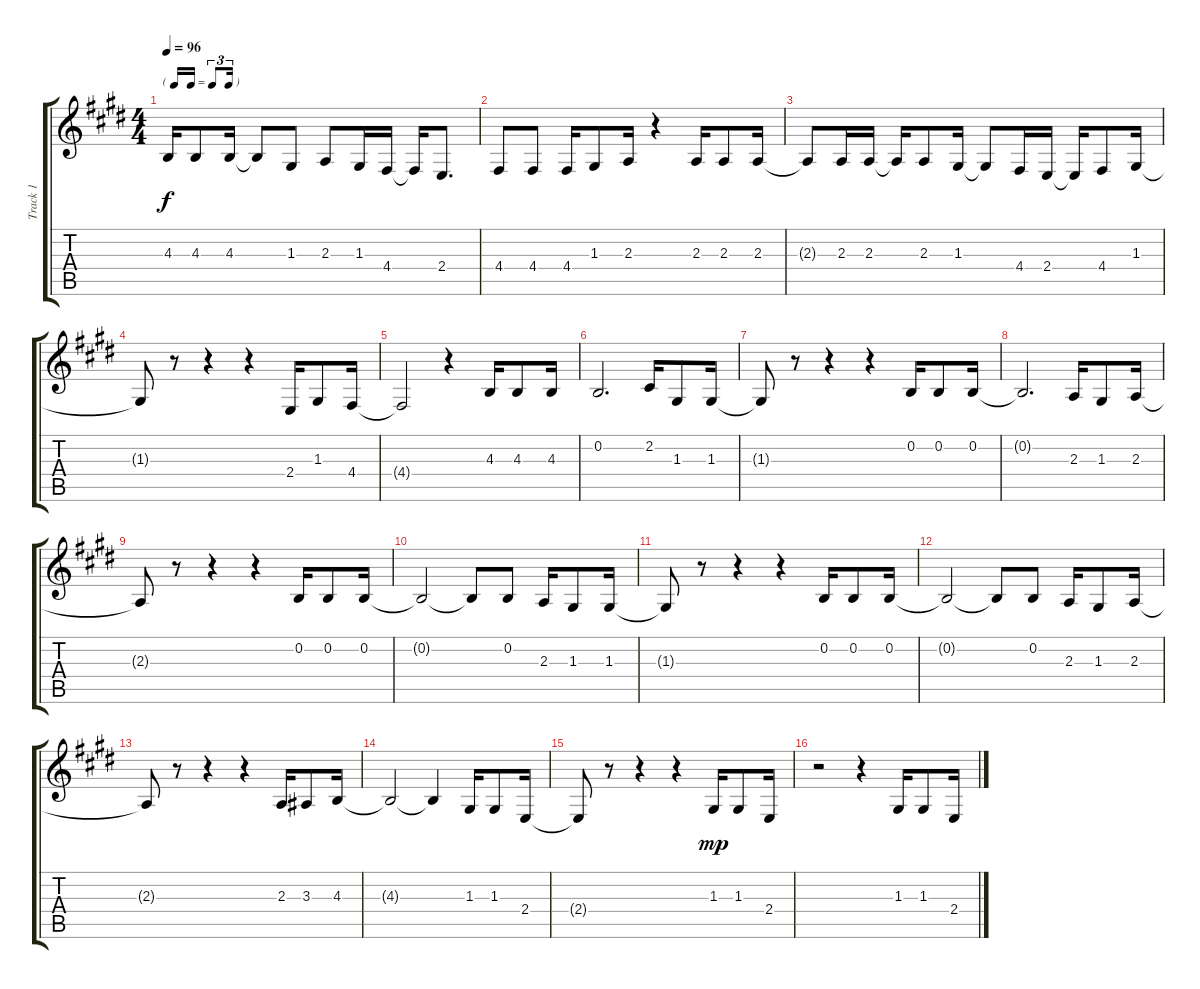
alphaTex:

\track ("Track 1" "Track 1") {instrument tenorsax}
\staff {score tabs}
\tuning (E4 B3 G3 D3 A2 E2) {hide}
\ts (4 4)
\tf triplet16th
\tempo 96
\clef g2
\ks e
4.3.16{dy f} 4.3.8 4.3.16 4.3{t}.8 1.3.8 2.3.8 1.3.16 4.4.16 4.4{t}.16 2.4.8{d} |
4.4.8 4.4.8 4.4.16 1.3.8 2.3.16 r.4 2.3.16 2.3.8 2.3.16 |
2.3{t}.8 2.3.16 2.3.16 2.3{t}.16 2.3.8 1.3.16 1.3{t}.8 4.4.16 2.4.16 2.4{t}.16 4.4.8 1.3.16 |
1.3{t}.8 r.8 r.4 r.4 2.4.16 1.3.8 4.4.16 |
4.4{t}.2 r.4 4.3.16 4.3.8 4.3.16 |
0.2.2{d} 2.2.16 1.3.8 1.3.16 |
1.3{t}.8 r.8 r.4 r.4 0.2.16 0.2.8 0.2.16 |
0.2{t}.2{d} 2.3.16 1.3.8 2.3.16 |
2.3{t}.8 r.8 r.4 r.4 0.2.16 0.2.8 0.2.16 |
0.2{t}.2 0.2{t}.8 0.2.8 2.3.16 1.3.8 1.3.16 |
1.3{t}.8 r.8 r.4 r.4 0.2.16 0.2.8 0.2.16 |
0.2{t}.2 0.2{t}.8 0.2.8 2.3.16 1.3.8 2.3.16 |
2.3{t}.8 r.8 r.4 r.4 2.3.16 3.3.8 4.3.16 |
4.3{t}.2 4.3{t}.4 1.3.16 1.3.8 2.4.16 |
2.4{t}.8 r.8 r.4 r.4 1.3.16{dy mp} 1.3.8 2.4.16 |
r.2 r.4 1.3.16 1.3.8 2.4.16
